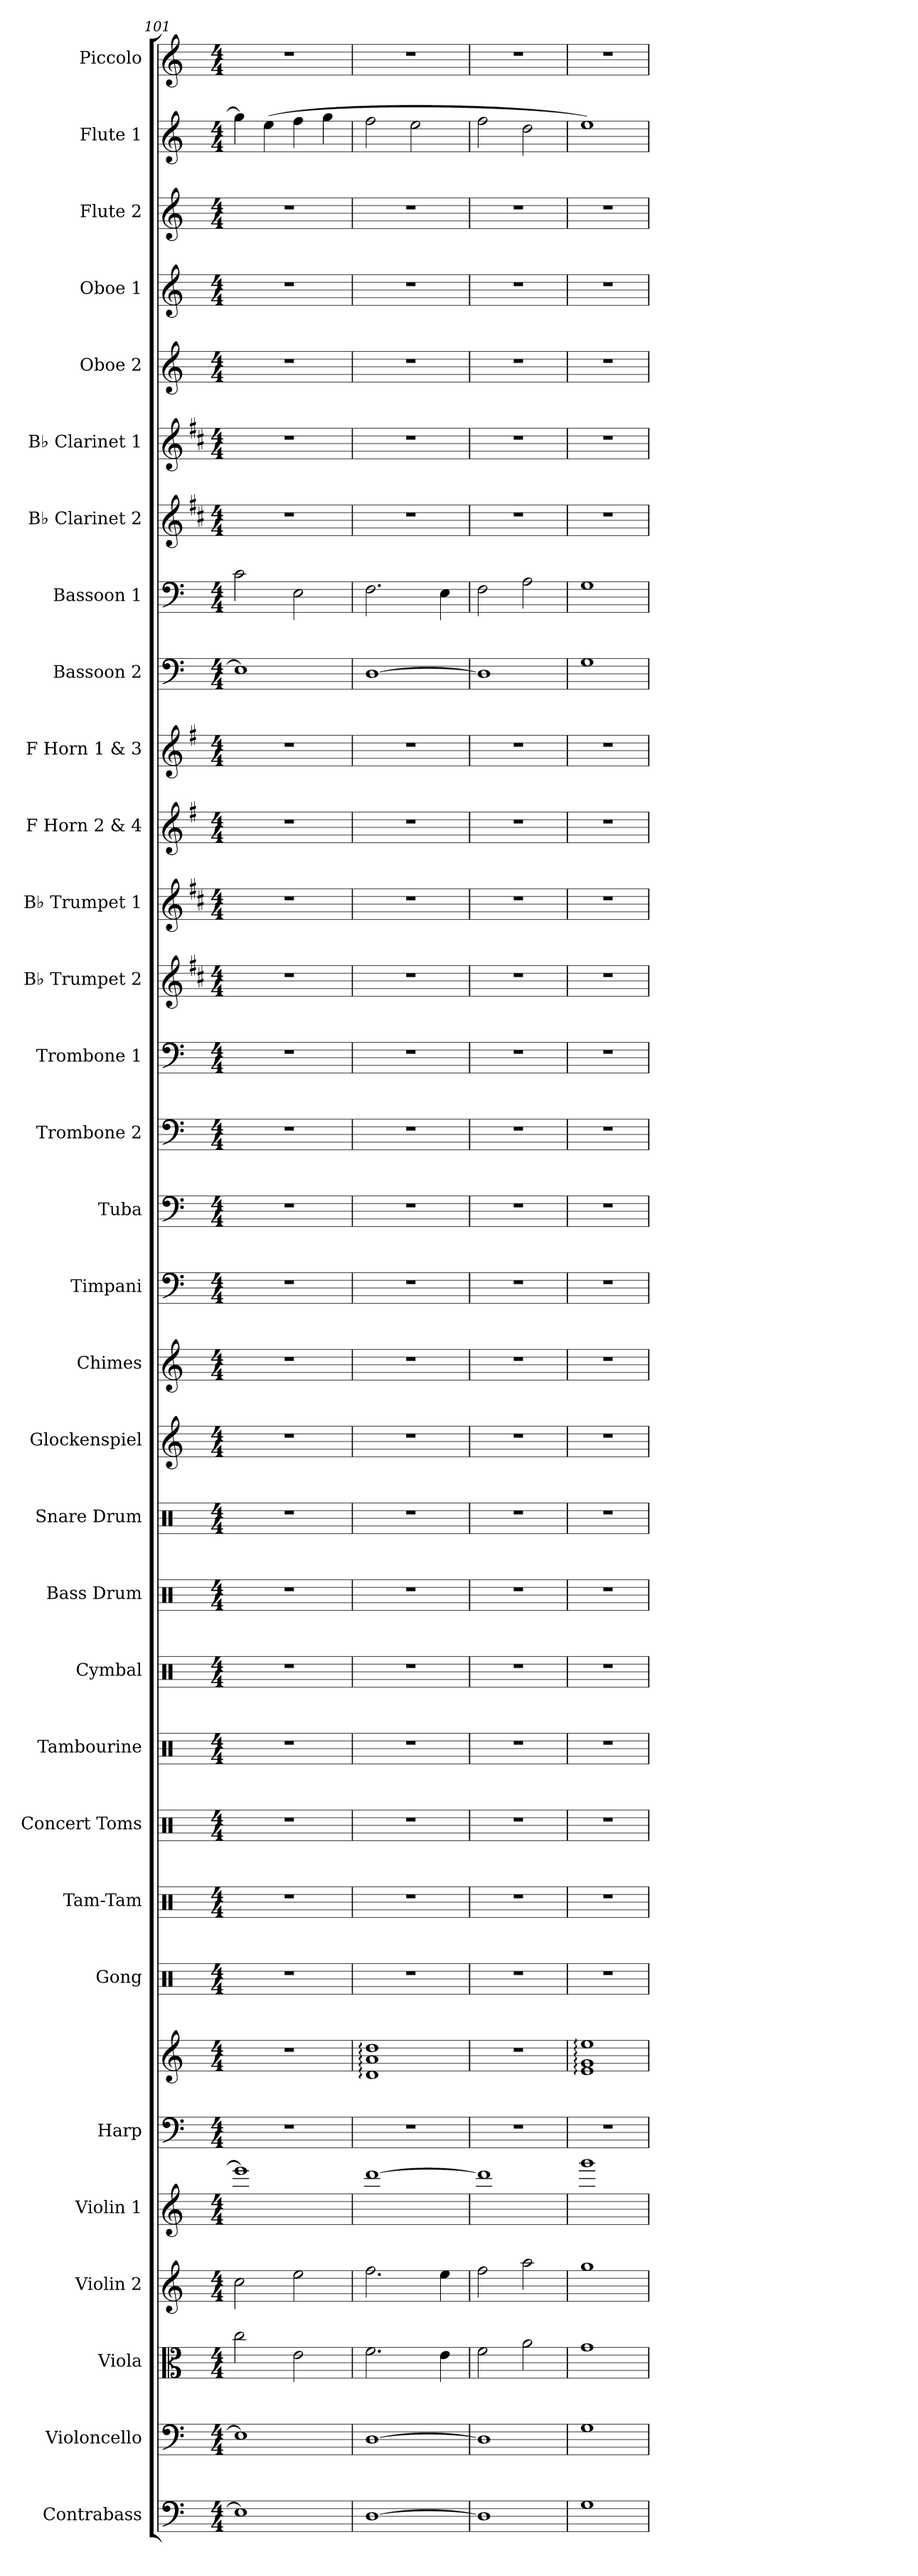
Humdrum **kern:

**kern	**kern	**kern	**kern	**kern	**kern	**kern	**kern	**kern	**kern	**kern	**kern	**kern	**kern	**kern	**kern	**kern	**kern	**kern	**kern	**kern	**kern	**kern	**kern	**kern	**kern	**kern	**kern	**kern	**kern	**kern	**kern	**kern
*part32	*part31	*part30	*part29	*part28	*part27	*part27	*part26	*part25	*part24	*part23	*part22	*part21	*part20	*part19	*part18	*part17	*part16	*part15	*part14	*part13	*part12	*part11	*part10	*part9	*part8	*part7	*part6	*part5	*part4	*part3	*part2	*part1
*staff33	*staff32	*staff31	*staff30	*staff29	*staff28	*staff27	*staff26	*staff25	*staff24	*staff23	*staff22	*staff21	*staff20	*staff19	*staff18	*staff17	*staff16	*staff15	*staff14	*staff13	*staff12	*staff11	*staff10	*staff9	*staff8	*staff7	*staff6	*staff5	*staff4	*staff3	*staff2	*staff1
*I"Contrabass	*I"Violoncello	*I"Viola	*I"Violin 2	*I"Violin 1	*I"Harp	*	*I"Gong	*I"Tam-Tam	*I"Concert Toms	*I"Tambourine	*I"Cymbal	*I"Bass Drum	*I"Snare Drum	*I"Glockenspiel	*I"Chimes	*I"Timpani	*I"Tuba	*I"Trombone 2	*I"Trombone 1	*I"B♭ Trumpet 2	*I"B♭ Trumpet 1	*I"F Horn 2 &amp; 4	*I"F Horn 1 &amp; 3	*I"Bassoon 2	*I"Bassoon 1	*I"B♭ Clarinet 2	*I"B♭ Clarinet 1	*I"Oboe 2	*I"Oboe 1	*I"Flute 2	*I"Flute 1	*I"Piccolo
*I'Cb.	*I'Vc.	*I'Vla.	*I'Vln. 2	*I'Vln. 1	*I'Hrp.	*	*I'Gong	*I'Tam	*I'C. Toms	*I'Tamb.	*I'Cym.	*I'B. Dr.	*I'Sn. Dr.	*I'Glock.	*I'Cme.	*I'Timp.	*I'Tba.	*I'Tbn. 2	*I'Tbn. 1	*I'B♭ Tpt. 2	*I'B♭ Tpt. 1	*I'F Hn. 2 4	*I'F Hn. 1 3	*I'Bsn. 2	*I'Bsn. 1	*I'B♭ Cl. 2	*I'B♭ Cl. 1	*I'Ob. 2	*I'Ob. 1	*I'Fl. 2	*I'Fl. 1	*I'Picc.
*clefF4	*clefF4	*clefC3	*clefG2	*clefG2	*clefF4	*clefG2	*clefX	*clefX	*clefX	*clefX	*clefX	*clefX	*clefX	*clefG2	*clefG2	*clefF4	*clefF4	*clefF4	*clefF4	*clefG2	*clefG2	*clefG2	*clefG2	*clefF4	*clefF4	*clefG2	*clefG2	*clefG2	*clefG2	*clefG2	*clefG2	*clefG2
*ITrd7c12	*	*	*	*	*	*	*	*	*	*	*	*	*	*ITrd-14c-24	*	*	*	*	*	*ITrd1c2	*ITrd1c2	*ITrd4c7	*ITrd4c7	*	*	*ITrd1c2	*ITrd1c2	*	*	*	*	*ITrd-7c-12
*k[]	*k[]	*k[]	*k[]	*k[]	*k[]	*k[]	*k[]	*k[]	*k[]	*k[]	*k[]	*k[]	*k[]	*k[]	*k[]	*k[]	*k[]	*k[]	*k[]	*k[]	*k[]	*k[]	*k[]	*k[]	*k[]	*k[]	*k[]	*k[]	*k[]	*k[]	*k[]	*k[]
*M4/4	*M4/4	*M4/4	*M4/4	*M4/4	*M4/4	*M4/4	*M4/4	*M4/4	*M4/4	*M4/4	*M4/4	*M4/4	*M4/4	*M4/4	*M4/4	*M4/4	*M4/4	*M4/4	*M4/4	*M4/4	*M4/4	*M4/4	*M4/4	*M4/4	*M4/4	*M4/4	*M4/4	*M4/4	*M4/4	*M4/4	*M4/4	*M4/4
=101	=101	=101	=101	=101	=101	=101	=101	=101	=101	=101	=101	=101	=101	=101	=101	=101	=101	=101	=101	=101	=101	=101	=101	=101	=101	=101	=101	=101	=101	=101	=101	=101
*	*	*	*^	*	*	*	*	*	*	*	*	*	*	*	*	*	*	*	*	*	*	*	*	*	*	*	*	*	*	*	*	*
1EE]	1E]	2cc\	2cc\	1eeeyy]	1eee]	1r	1r	1r	1r	1r	1r	1r	1r	1r	1r	1r	1r	1r	1r	1r	1r	1r	1r	1r	1E]	2c\	1r	1r	1r	1r	1r	4gg\]	1r
.	.	.	.	.	.	.	.	.	.	.	.	.	.	.	.	.	.	.	.	.	.	.	.	.	.	.	.	.	.	.	.	(4ee\	.
.	.	2e\	2ee\	.	.	.	.	.	.	.	.	.	.	.	.	.	.	.	.	.	.	.	.	.	.	2E\	.	.	.	.	.	4ff\	.
.	.	.	.	.	.	.	.	.	.	.	.	.	.	.	.	.	.	.	.	.	.	.	.	.	.	.	.	.	.	.	.	4gg\	.
=102	=102	=102	=102	=102	=102	=102	=102	=102	=102	=102	=102	=102	=102	=102	=102	=102	=102	=102	=102	=102	=102	=102	=102	=102	=102	=102	=102	=102	=102	=102	=102	=102	=102
[1DD	[1D	2.f\	2.ff\	[1dddyy	[1ddd	1r	1d: 1a: 1dd:	1r	1r	1r	1r	1r	1r	1r	1r	1r	1r	1r	1r	1r	1r	1r	1r	1r	[1D	2.F\	1r	1r	1r	1r	1r	2ff\	1r
.	.	.	.	.	.	.	.	.	.	.	.	.	.	.	.	.	.	.	.	.	.	.	.	.	.	.	.	.	.	.	.	2ee\	.
.	.	4e\	4ee\	.	.	.	.	.	.	.	.	.	.	.	.	.	.	.	.	.	.	.	.	.	.	4E\	.	.	.	.	.	.	.
=103	=103	=103	=103	=103	=103	=103	=103	=103	=103	=103	=103	=103	=103	=103	=103	=103	=103	=103	=103	=103	=103	=103	=103	=103	=103	=103	=103	=103	=103	=103	=103	=103	=103
1DD]	1D]	2f\	2ff\	1dddyy]	1ddd]	1r	1r	1r	1r	1r	1r	1r	1r	1r	1r	1r	1r	1r	1r	1r	1r	1r	1r	1r	1D]	2F\	1r	1r	1r	1r	1r	2ff\	1r
.	.	2a\	2aa\	.	.	.	.	.	.	.	.	.	.	.	.	.	.	.	.	.	.	.	.	.	.	2A\	.	.	.	.	.	2dd\	.
=104	=104	=104	=104	=104	=104	=104	=104	=104	=104	=104	=104	=104	=104	=104	=104	=104	=104	=104	=104	=104	=104	=104	=104	=104	=104	=104	=104	=104	=104	=104	=104	=104	=104
1GG	1G	1g	1gg	1eeeyy	1ggg	1r	1e: 1g: 1ee:	1r	1r	1r	1r	1r	1r	1r	1r	1r	1r	1r	1r	1r	1r	1r	1r	1r	1G	1G	1r	1r	1r	1r	1r	1ee)	1r
*	*	*	*v	*v	*	*	*	*	*	*	*	*	*	*	*	*	*	*	*	*	*	*	*	*	*	*	*	*	*	*	*	*	*
=	=	=	=	=	=	=	=	=	=	=	=	=	=	=	=	=	=	=	=	=	=	=	=	=	=	=	=	=	=	=	=	=
*-	*-	*-	*-	*-	*-	*-	*-	*-	*-	*-	*-	*-	*-	*-	*-	*-	*-	*-	*-	*-	*-	*-	*-	*-	*-	*-	*-	*-	*-	*-	*-	*-
